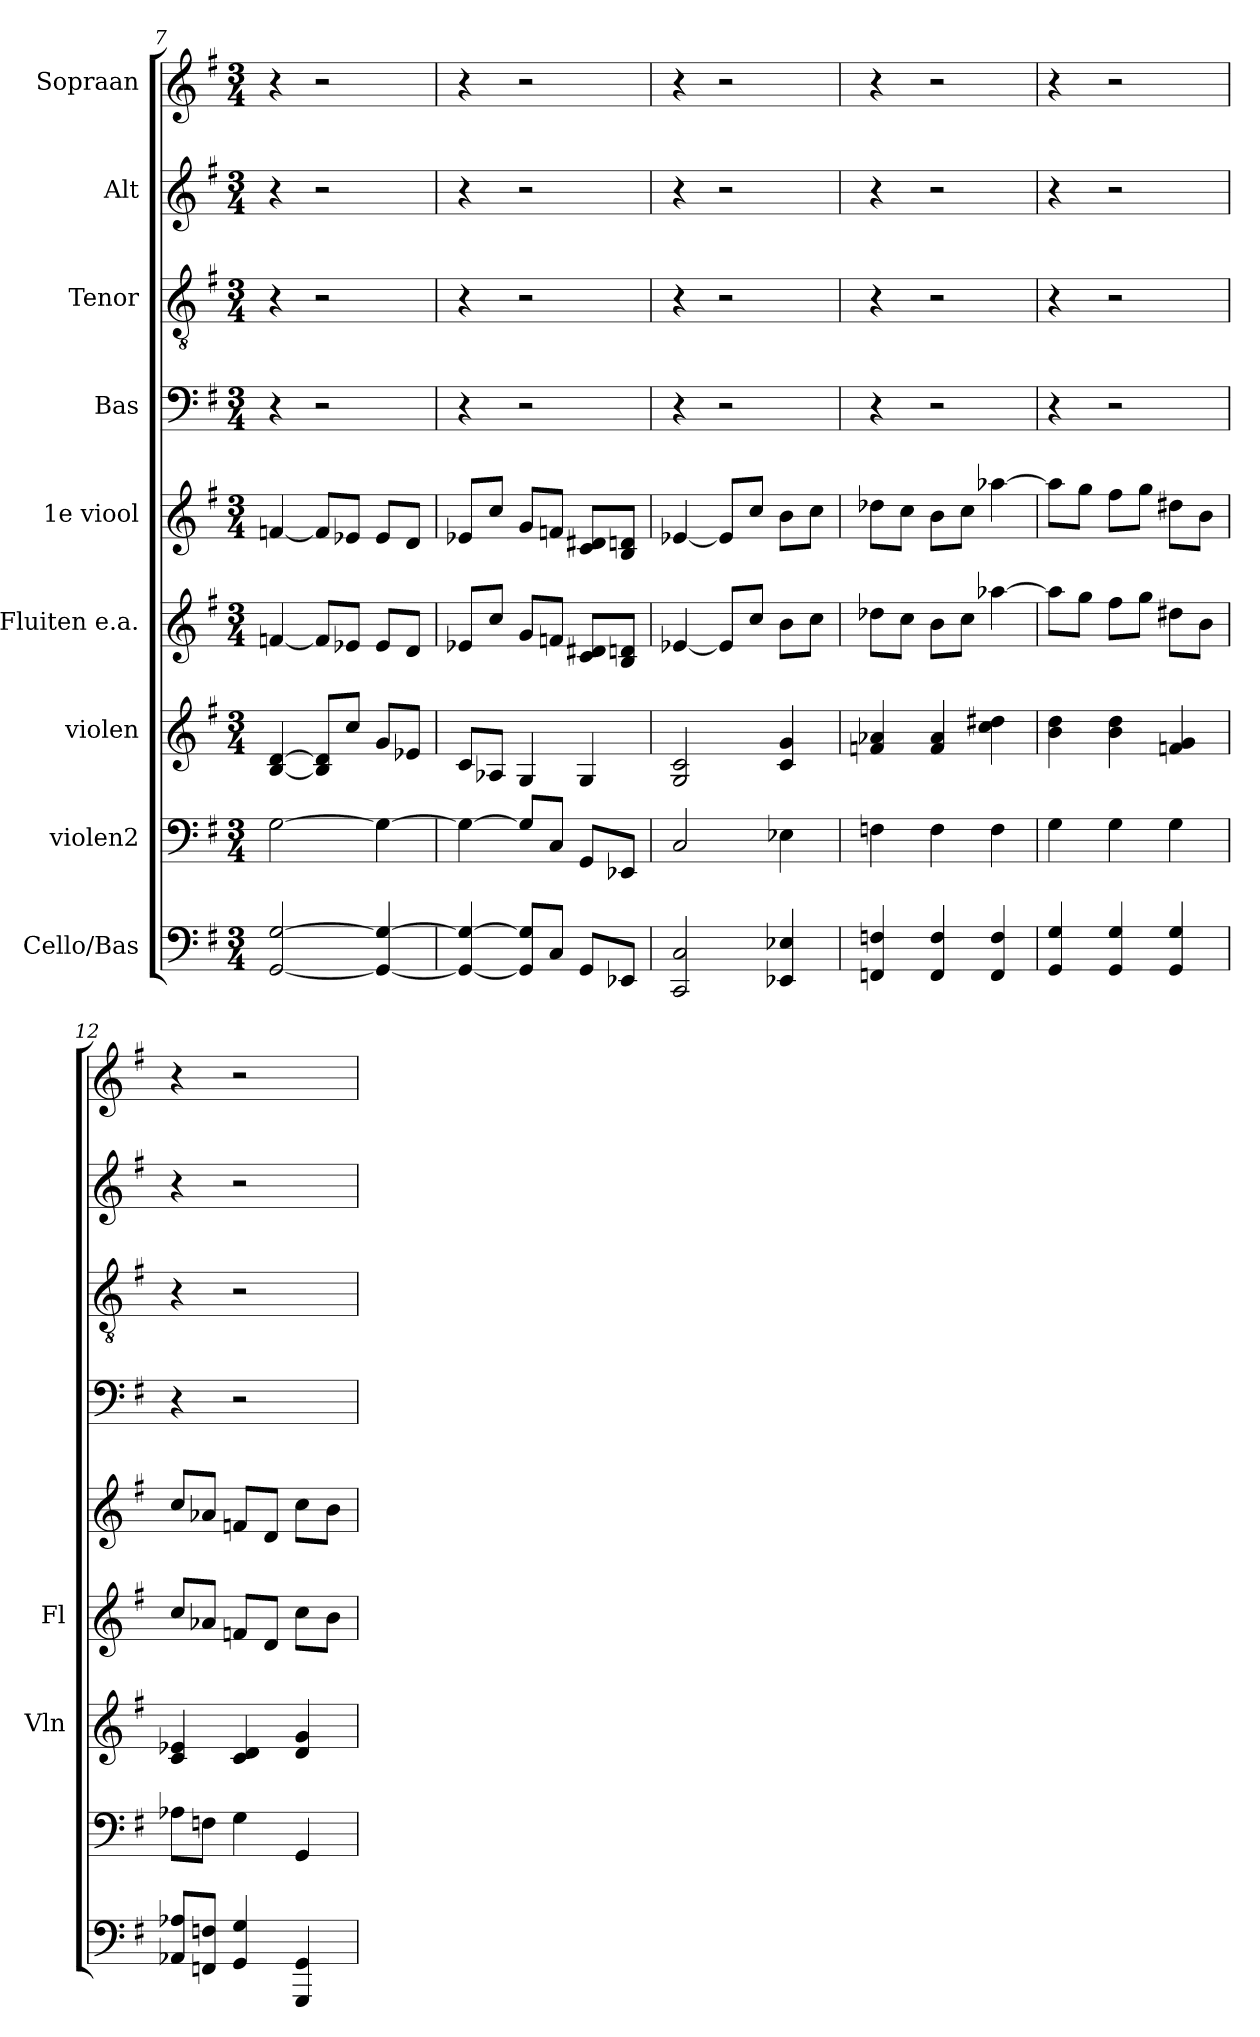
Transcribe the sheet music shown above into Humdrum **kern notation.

**kern	**kern	**kern	**kern	**kern	**kern	**kern	**kern	**kern
*part9	*part8	*part7	*part6	*part5	*part4	*part3	*part2	*part1
*staff9	*staff8	*staff7	*staff6	*staff5	*staff4	*staff3	*staff2	*staff1
*I"Cello/Bas	*I"violen2	*I"violen	*I"Fluiten e.a.	*I"1e viool	*I"Bas	*I"Tenor	*I"Alt	*I"Sopraan
*	*	*I'Vln	*I'Fl	*	*	*	*	*
*clefF4	*clefF4	*clefG2	*clefG2	*clefG2	*clefF4	*clefGv2	*clefG2	*clefG2
*k[f#]	*k[f#]	*k[f#]	*k[f#]	*k[f#]	*k[f#]	*k[f#]	*k[f#]	*k[f#]
*M3/4	*M3/4	*M3/4	*M3/4	*M3/4	*M3/4	*M3/4	*M3/4	*M3/4
=7	=7	=7	=7	=7	=7	=7	=7	=7
[2GG/ [2G/	[2G\	[4B/ [4d/	[4fn/	[4fn/	4r	4r	4r	4r
.	.	8B/] 8d/]L	8f/L]	8f/L]	2r	2r	2r	2r
.	.	8cc\J	8e-X/J	8e-X/J	.	.	.	.
4GG/_ 4G/_	4G\_	8g/L	8e-/L	8e-/L	.	.	.	.
.	.	8e-X/J	8d/J	8d/J	.	.	.	.
=8	=8	=8	=8	=8	=8	=8	=8	=8
4GG/_ 4G/_	4G\_	8c/L	8e-X/L	8e-X/L	4r	4r	4r	4r
.	.	8A-X/J	8cc\J	8cc\J	.	.	.	.
8GG/] 8G/]L	8G\L]	4G/	8g/L	8g/L	2r	2r	2r	2r
8C/J	8C/J	.	8fn/J	8fn/J	.	.	.	.
8GG/L	8GG/L	4G/	8c/ 8d#X/L	8c/ 8d#X/L	.	.	.	.
8EE-X/J	8EE-X/J	.	8B/ 8dn/J	8B/ 8dn/J	.	.	.	.
=9	=9	=9	=9	=9	=9	=9	=9	=9
2CC/ 2C/	2C/	2G/ 2c/	[4e-X/	[4e-X/	4r	4r	4r	4r
.	.	.	8e-/L]	8e-/L]	2r	2r	2r	2r
.	.	.	8cc\J	8cc\J	.	.	.	.
4EE-X/ 4E-X/	4E-X\	4c/ 4g/	8b\L	8b\L	.	.	.	.
.	.	.	8cc\J	8cc\J	.	.	.	.
=10	=10	=10	=10	=10	=10	=10	=10	=10
4FFn/ 4Fn/	4Fn\	4fn/ 4a-X/	8dd-X\L	8dd-X\L	4r	4r	4r	4r
.	.	.	8cc\J	8cc\J	.	.	.	.
4FF/ 4F/	4F\	4f/ 4a-/	8b\L	8b\L	2r	2r	2r	2r
.	.	.	8cc\J	8cc\J	.	.	.	.
4FF/ 4F/	4F\	4cc\ 4dd#X\	[4aa-X\	[4aa-X\	.	.	.	.
=11	=11	=11	=11	=11	=11	=11	=11	=11
4GG/ 4G/	4G\	4b\ 4dd\	8aa-\L]	8aa-\L]	4r	4r	4r	4r
.	.	.	8gg\J	8gg\J	.	.	.	.
4GG/ 4G/	4G\	4b\ 4dd\	8ff#\L	8ff#\L	2r	2r	2r	2r
.	.	.	8gg\J	8gg\J	.	.	.	.
4GG/ 4G/	4G\	4fn/ 4g/	8dd#X\L	8dd#X\L	.	.	.	.
.	.	.	8b\J	8b\J	.	.	.	.
=12	=12	=12	=12	=12	=12	=12	=12	=12
8AA-X\ 8A-X\L	8A-X\L	4c/ 4e-X/	8cc\L	8cc\L	4r	4r	4r	4r
8FFn/ 8Fn/J	8Fn\J	.	8a-X/J	8a-X/J	.	.	.	.
4GG/ 4G/	4G\	4c/ 4d/	8fn/L	8fn/L	2r	2r	2r	2r
.	.	.	8d/J	8d/J	.	.	.	.
4GGG/ 4GG/	4GG/	4d/ 4g/	8cc\L	8cc\L	.	.	.	.
.	.	.	8b\J	8b\J	.	.	.	.
=	=	=	=	=	=	=	=	=
*-	*-	*-	*-	*-	*-	*-	*-	*-
